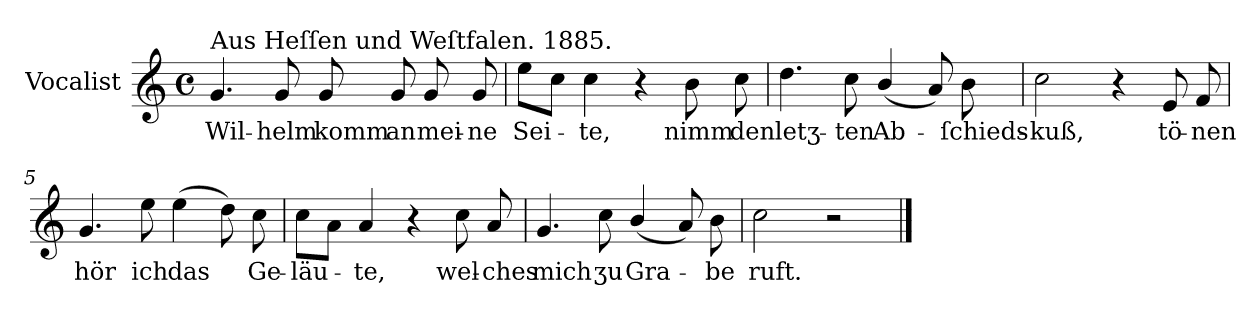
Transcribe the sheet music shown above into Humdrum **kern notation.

**kern	**text
*part1	*part1
*staff1	*staff1
*I"Vocalist	*
*k[]	*
*C:	*
*M4/4	*
*met(c)	*
=1	=1
!LO:TX:a:t=Aus Heſſen und Weſtfalen. 1885.	!
4.g	Wil-
8g	-helm
8g	komm
8g	an
8g	mei-
8g	-ne
=2	=2
8eeL	Sei-
8ccJ	.
4cc	-te,
4r	.
8b	nimm
8cc	den
=3	=3
4.dd	letʒ-
8cc	-ten
(4b/	Ab-
8a)	.
8b	-ſchieds-
=4	=4
2cc	-kuß,
4r	.
8e	tö-
8f	-nen
=5	=5
4.g	hör
8ee	ich
(4ee	das
8dd)	.
8cc	Ge-
=6	=6
8ccL	-läu-
8aJ	.
4a	-te,
4r	.
8cc	wel-
8a	-ches
=7	=7
4.g	mich
8cc	ʒu
(4b/	Gra-
8a)	.
8b	-be
=8	=8
2cc	ruft.
2r	.
==	==
*-	*-
